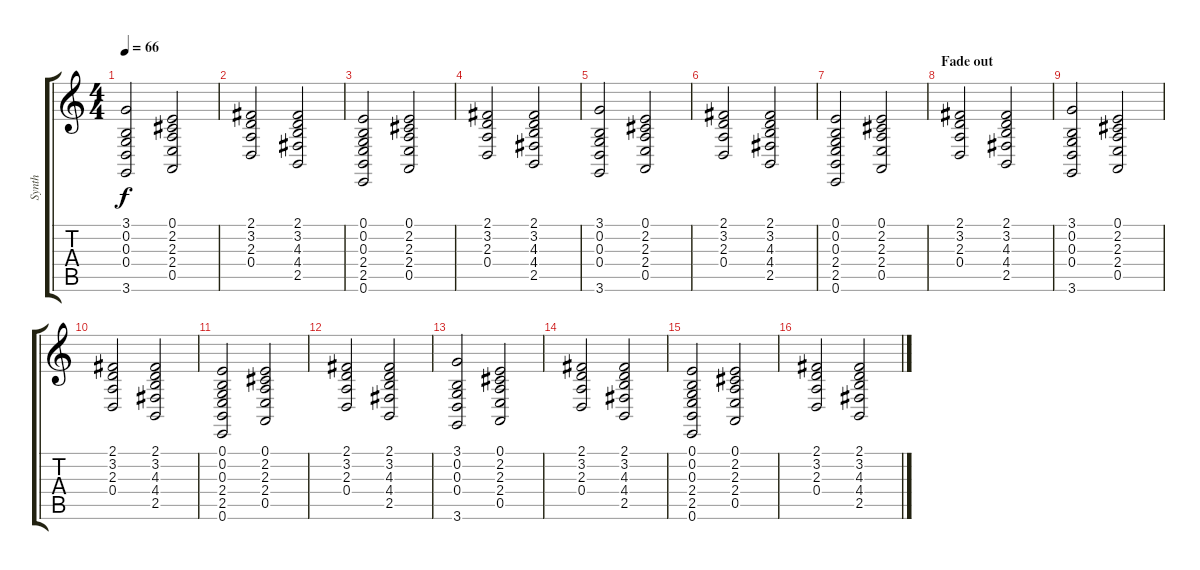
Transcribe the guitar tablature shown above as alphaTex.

\track ("Synth" "Synth") {instrument synthstrings1}
\staff {score tabs}
\tuning (E4 B3 G3 D3 A2 E2) {hide}
\ts (4 4)
\tempo 66
\clef g2
\ks c
(3.1 0.2 0.3 0.4 3.6).2{dy f} (0.1 2.2 2.3 2.4 0.5).2 |
(2.1 3.2 2.3 0.4).2 (2.1 3.2 4.3 4.4 2.5).2 |
(0.1 0.2 0.3 2.4 2.5 0.6).2 (0.1 2.2 2.3 2.4 0.5).2 |
(2.1 3.2 2.3 0.4).2 (2.1 3.2 4.3 4.4 2.5).2 |
(3.1 0.2 0.3 0.4 3.6).2 (0.1 2.2 2.3 2.4 0.5).2 |
(2.1 3.2 2.3 0.4).2 (2.1 3.2 4.3 4.4 2.5).2 |
(0.1 0.2 0.3 2.4 2.5 0.6).2 (0.1 2.2 2.3 2.4 0.5).2 |
\section ("" "Fade out")
(2.1 3.2 2.3 0.4).2 (2.1 3.2 4.3 4.4 2.5).2 |
(3.1 0.2 0.3 0.4 3.6).2 (0.1 2.2 2.3 2.4 0.5).2 |
(2.1 3.2 2.3 0.4).2 (2.1 3.2 4.3 4.4 2.5).2 |
(0.1 0.2 0.3 2.4 2.5 0.6).2 (0.1 2.2 2.3 2.4 0.5).2 |
(2.1 3.2 2.3 0.4).2 (2.1 3.2 4.3 4.4 2.5).2 |
(3.1 0.2 0.3 0.4 3.6).2 (0.1 2.2 2.3 2.4 0.5).2 |
(2.1 3.2 2.3 0.4).2 (2.1 3.2 4.3 4.4 2.5).2 |
(0.1 0.2 0.3 2.4 2.5 0.6).2 (0.1 2.2 2.3 2.4 0.5).2 |
(2.1 3.2 2.3 0.4).2 (2.1 3.2 4.3 4.4 2.5).2
